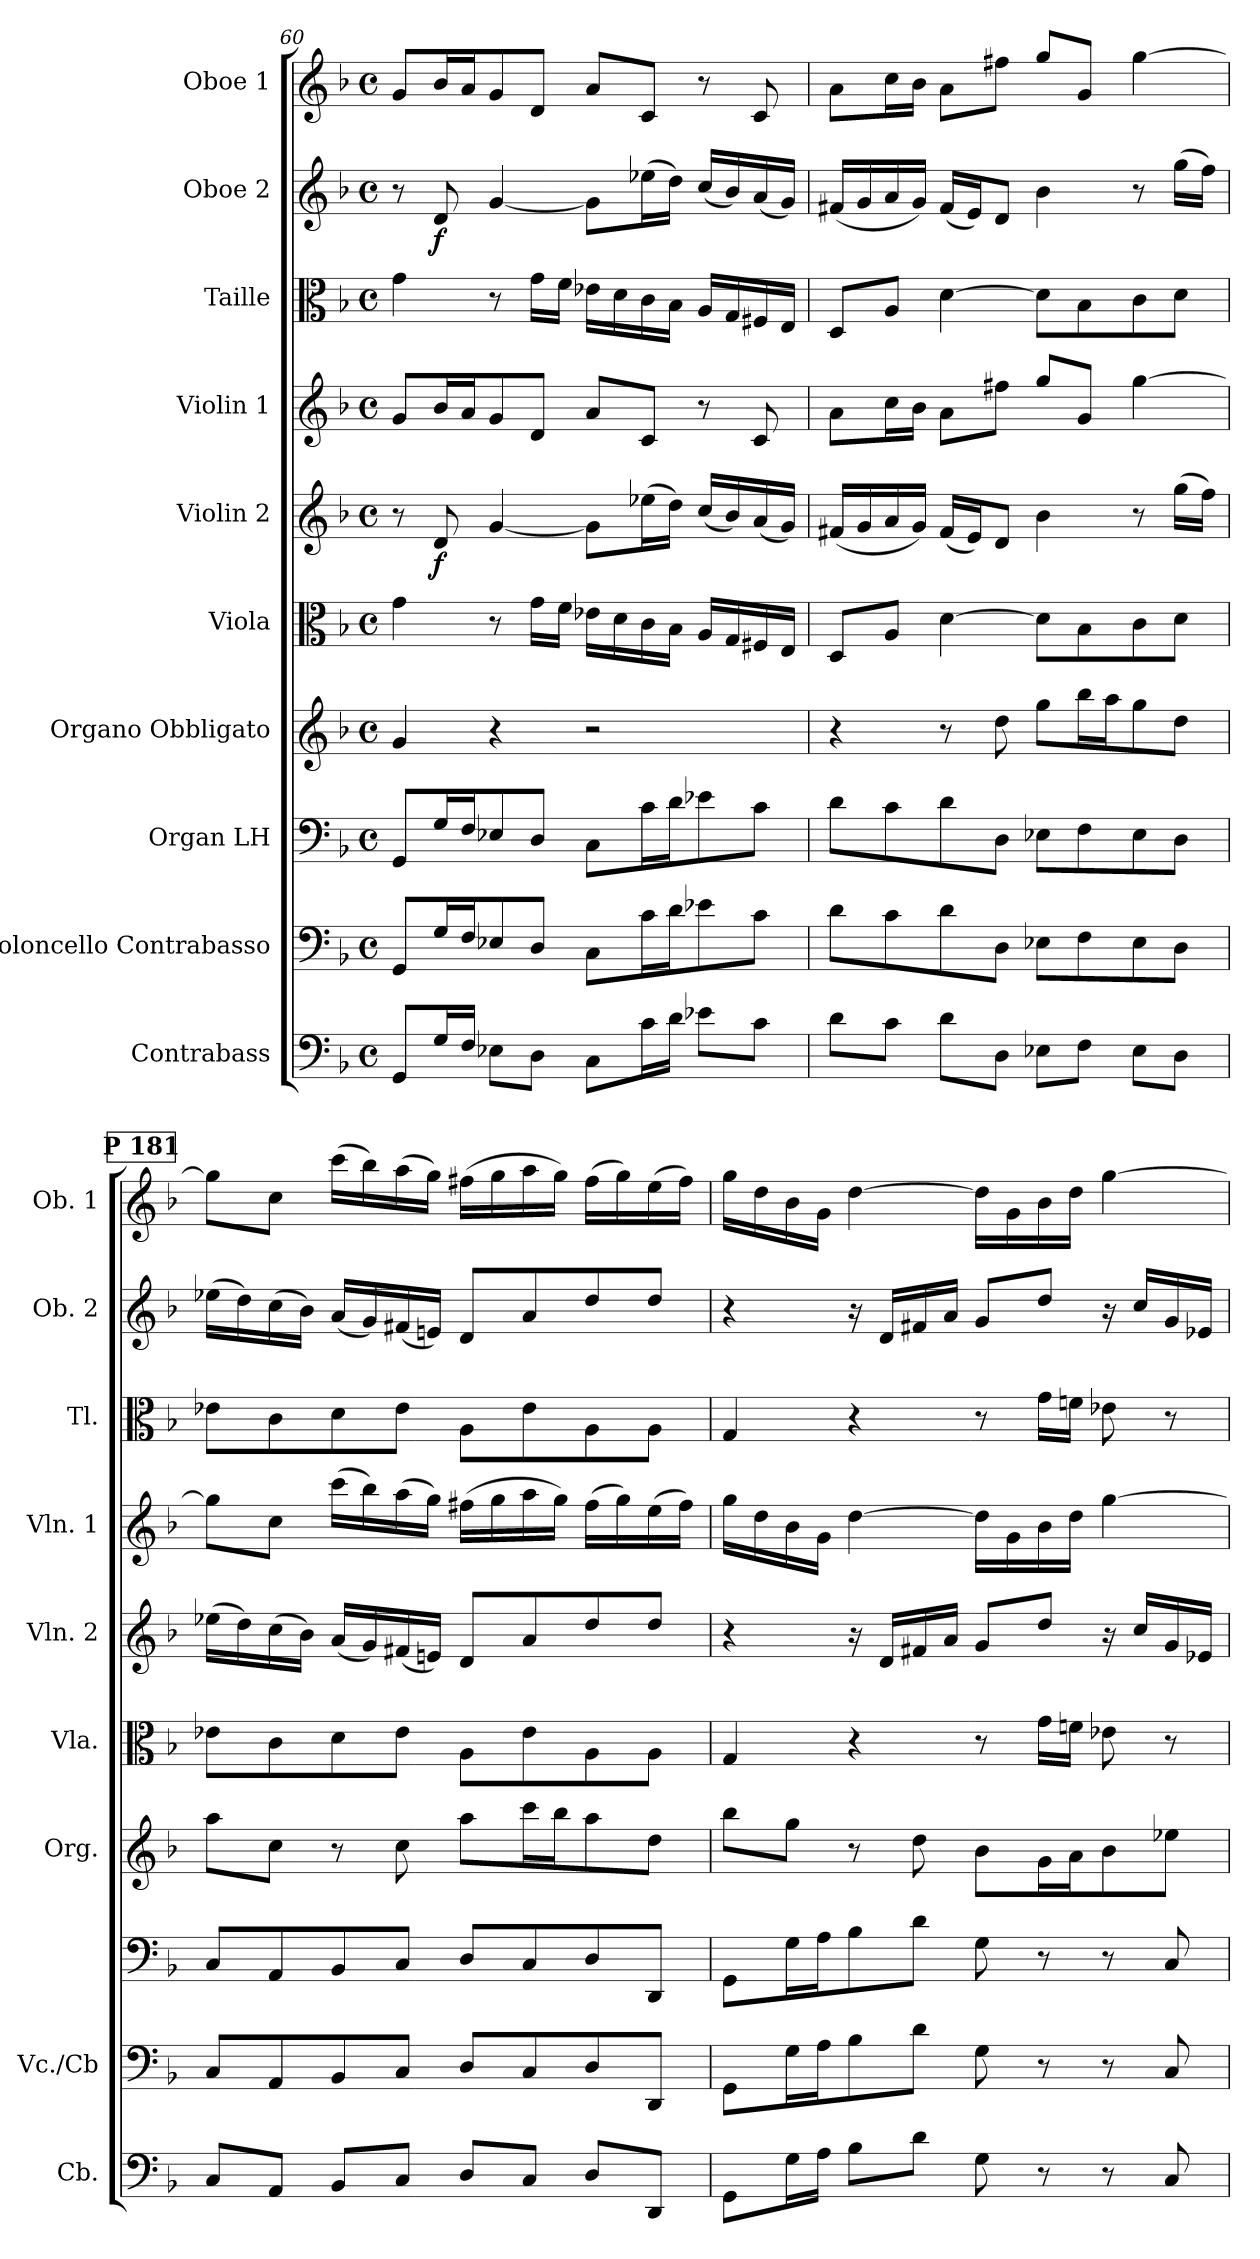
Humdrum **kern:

**kern	**kern	**kern	**kern	**kern	**kern	**dynam	**kern	**kern	**kern	**dynam	**kern
*part10	*part9	*part8	*part7	*part6	*part5	*part5	*part4	*part3	*part2	*part2	*part1
*staff10	*staff9	*staff8	*staff7	*staff6	*staff5	*staff5	*staff4	*staff3	*staff2	*staff2	*staff1
*I"Contrabass	*I"Violoncello Contrabasso	*I"Organ LH	*I"Organo Obbligato	*I"Viola	*I"Violin 2	*	*I"Violin 1	*I"Taille	*I"Oboe 2	*	*I"Oboe 1
*I'Cb.	*I'Vc./Cb	*	*I'Org.	*I'Vla.	*I'Vln. 2	*	*I'Vln. 1	*I'Tl.	*I'Ob. 2	*	*I'Ob. 1
*clefF4	*clefF4	*clefF4	*clefG2	*clefC3	*clefG2	*	*clefG2	*clefC3	*clefG2	*	*clefG2
*ITrd7c12	*	*	*	*	*	*	*	*	*	*	*
*k[b-]	*k[b-]	*k[b-]	*k[b-]	*k[b-]	*k[b-]	*	*k[b-]	*k[b-]	*k[b-]	*	*k[b-]
*M4/4	*M4/4	*M4/4	*M4/4	*M4/4	*M4/4	*	*M4/4	*M4/4	*M4/4	*	*M4/4
*met(c)	*met(c)	*met(c)	*met(c)	*met(c)	*met(c)	*	*met(c)	*met(c)	*met(c)	*	*met(c)
=60	=60	=60	=60	=60	=60	=60	=60	=60	=60	=60	=60
8GGG/L	8GG/L	8GG/L	4g/	4g\	8r	.	8g/L	4g\	8r	.	8g/L
!	!	!	!	!	!	!LO:DY:b	!	!	!	!LO:DY:b	!
16GG/L	16G/L	16G/L	.	.	8d/	f	16b-/L	.	8d/	f	16b-/L
16FF/JJ	16F/J	16F/J	.	.	.	.	16a/J	.	.	.	16a/J
8EE-X\L	8E-X/	8E-X/	4r	8r	[4g/	.	8g/	8r	[4g/	.	8g/
8DD\J	8D/J	8D/J	.	16g\LL	.	.	8d/J	16g\LL	.	.	8d/J
.	.	.	.	16f\JJ	.	.	.	16f\JJ	.	.	.
8CC\L	8C\L	8C\L	2r	16e-X\LL	8g\L]	.	8a/L	16e-X\LL	8g\L]	.	8a/L
.	.	.	.	16d\	.	.	.	16d\	.	.	.
16C\L	16c\L	16c\L	.	16c\	(>16ee-X\L	.	8c/J	16c\	(>16ee-X\L	.	8c/J
16D\JJ	16d\J	16d\J	.	16B-\JJ	16dd\JJ)	.	.	16B-\JJ	16dd\JJ)	.	.
8E-X\L	8e-X\	8e-X\	.	16A/LL	(<16cc/LL	.	8r	16A/LL	(<16cc/LL	.	8r
.	.	.	.	16G/	16b-/)	.	.	16G/	16b-/)	.	.
8C\J	8c\J	8c\J	.	16F#X/	(<16a/	.	8c/	16F#X/	(<16a/	.	8c/
.	.	.	.	16E/JJ	16g/JJ)	.	.	16E/JJ	16g/JJ)	.	.
!!LO:PB:g=z
=61	=61	=61	=61	=61	=61	=61	=61	=61	=61	=61	=61
8D\L	8d\L	8d\L	4r	8D/L	(<16f#X/LL	.	8a\L	8D/L	(<16f#X/LL	.	8a\L
.	.	.	.	.	16g/	.	.	.	16g/	.	.
8C\J	8c\	8c\	.	8A/J	16a/	.	16cc\L	8A/J	16a/	.	16cc\L
.	.	.	.	.	16g/JJ)	.	16b-\JJ	.	16g/JJ)	.	16b-\JJ
8D\L	8d\	8d\	8r	[4d\	(<16f#/LL	.	8a\L	[4d\	(<16f#/LL	.	8a\L
.	.	.	.	.	16e/J)	.	.	.	16e/J)	.	.
8DD\J	8D\J	8D\J	8dd\	.	8d/J	.	8ff#X\J	.	8d/J	.	8ff#X\J
8EE-X\L	8E-X\L	8E-X\L	8gg\L	8d\L]	4b-\	.	8gg\L	8d\L]	4b-\	.	8gg\L
8FF\J	8F\	8F\	16bb-\L	8B-\	.	.	8g/J	8B-\	.	.	8g/J
.	.	.	16aa\J	.	.	.	.	.	.	.	.
8EE-\L	8E-\	8E-\	8gg\	8c\	8r	.	[4gg\	8c\	8r	.	[4gg\
8DD\J	8D\J	8D\J	8dd\J	8d\J	(>16gg\LL	.	.	8d\J	(>16gg\LL	.	.
.	.	.	.	.	16ff\JJ)	.	.	.	16ff\JJ)	.	.
!!LO:REH:place=s1:a:B:fs=14:t=P 181
=62	=62	=62	=62	=62	=62	=62	=62	=62	=62	=62	=62
8CC/L	8C/L	8C/L	8aa\L	8e-X\L	(>16ee-X\LL	.	8gg\L]	8e-X\L	(>16ee-X\LL	.	8gg\L]
.	.	.	.	.	16dd\)	.	.	.	16dd\)	.	.
8AAA/J	8AA/	8AA/	8cc\J	8c\	(>16cc\	.	8cc\J	8c\	(>16cc\	.	8cc\J
.	.	.	.	.	16b-\JJ)	.	.	.	16b-\JJ)	.	.
8BBB-/L	8BB-/	8BB-/	8r	8d\	(<16a/LL	.	(>16ccc\LL	8d\	(<16a/LL	.	(>16ccc\LL
.	.	.	.	.	16g/)	.	16bb-\)	.	16g/)	.	16bb-\)
8CC/J	8C/J	8C/J	8cc\	8e-\J	(<16f#X/	.	(>16aa\	8e-\J	(<16f#X/	.	(>16aa\
.	.	.	.	.	16en/JJ)	.	16gg\JJ)	.	16en/JJ)	.	16gg\JJ)
8DD/L	8D/L	8D/L	8aa\L	8A\L	8d/L	.	(>16ff#X\LL	8A\L	8d/L	.	(>16ff#X\LL
.	.	.	.	.	.	.	16gg\	.	.	.	16gg\
8CC/J	8C/	8C/	16ccc\L	8e-\	8a/	.	16aa\	8e-\	8a/	.	16aa\
.	.	.	16bb-\J	.	.	.	16gg\JJ)	.	.	.	16gg\JJ)
8DD/L	8D/	8D/	8aa\	8A\	8dd/	.	(>16ff#\LL	8A\	8dd/	.	(>16ff#\LL
.	.	.	.	.	.	.	16gg\)	.	.	.	16gg\)
8DDD/J	8DD/J	8DD/J	8dd\J	8A\J	8dd/J	.	(>16ee\	8A\J	8dd/J	.	(>16ee\
.	.	.	.	.	.	.	16ff#\JJ)	.	.	.	16ff#\JJ)
!!LO:PB:g=z
=63	=63	=63	=63	=63	=63	=63	=63	=63	=63	=63	=63
8GGG\L	8GG\L	8GG\L	8bb-\L	4G/	4r	.	16gg\LL	4G/	4r	.	16gg\LL
.	.	.	.	.	.	.	16dd\	.	.	.	16dd\
16GG\L	16G\L	16G\L	8gg\J	.	.	.	16b-\	.	.	.	16b-\
16AA\JJ	16A\J	16A\J	.	.	.	.	16g\JJ	.	.	.	16g\JJ
8BB-\L	8B-\	8B-\	8r	4r	16r	.	[4dd\	4r	16r	.	[4dd\
.	.	.	.	.	16d/LL	.	.	.	16d/LL	.	.
8D\J	8d\J	8d\J	8dd\	.	16f#X/	.	.	.	16f#X/	.	.
.	.	.	.	.	16a/JJ	.	.	.	16a/JJ	.	.
8GG\	8G\	8G\	8b-\L	8r	8g/L	.	16dd\LL]	8r	8g/L	.	16dd\LL]
.	.	.	.	.	.	.	16g\	.	.	.	16g\
8r	8r	8r	16g\L	16g\LL	8dd/J	.	16b-\	16g\LL	8dd/J	.	16b-\
.	.	.	16a\J	16fn\JJ	.	.	16dd\JJ	16fn\JJ	.	.	16dd\JJ
8r	8r	8r	8b-\	8e-X\	16r	.	[4gg\	8e-X\	16r	.	[4gg\
.	.	.	.	.	16cc/LL	.	.	.	16cc/LL	.	.
8CC/	8C/	8C/	8ee-X\J	8r	16g/	.	.	8r	16g/	.	.
.	.	.	.	.	16e-X/JJ	.	.	.	16e-X/JJ	.	.
=	=	=	=	=	=	=	=	=	=	=	=
*-	*-	*-	*-	*-	*-	*-	*-	*-	*-	*-	*-
